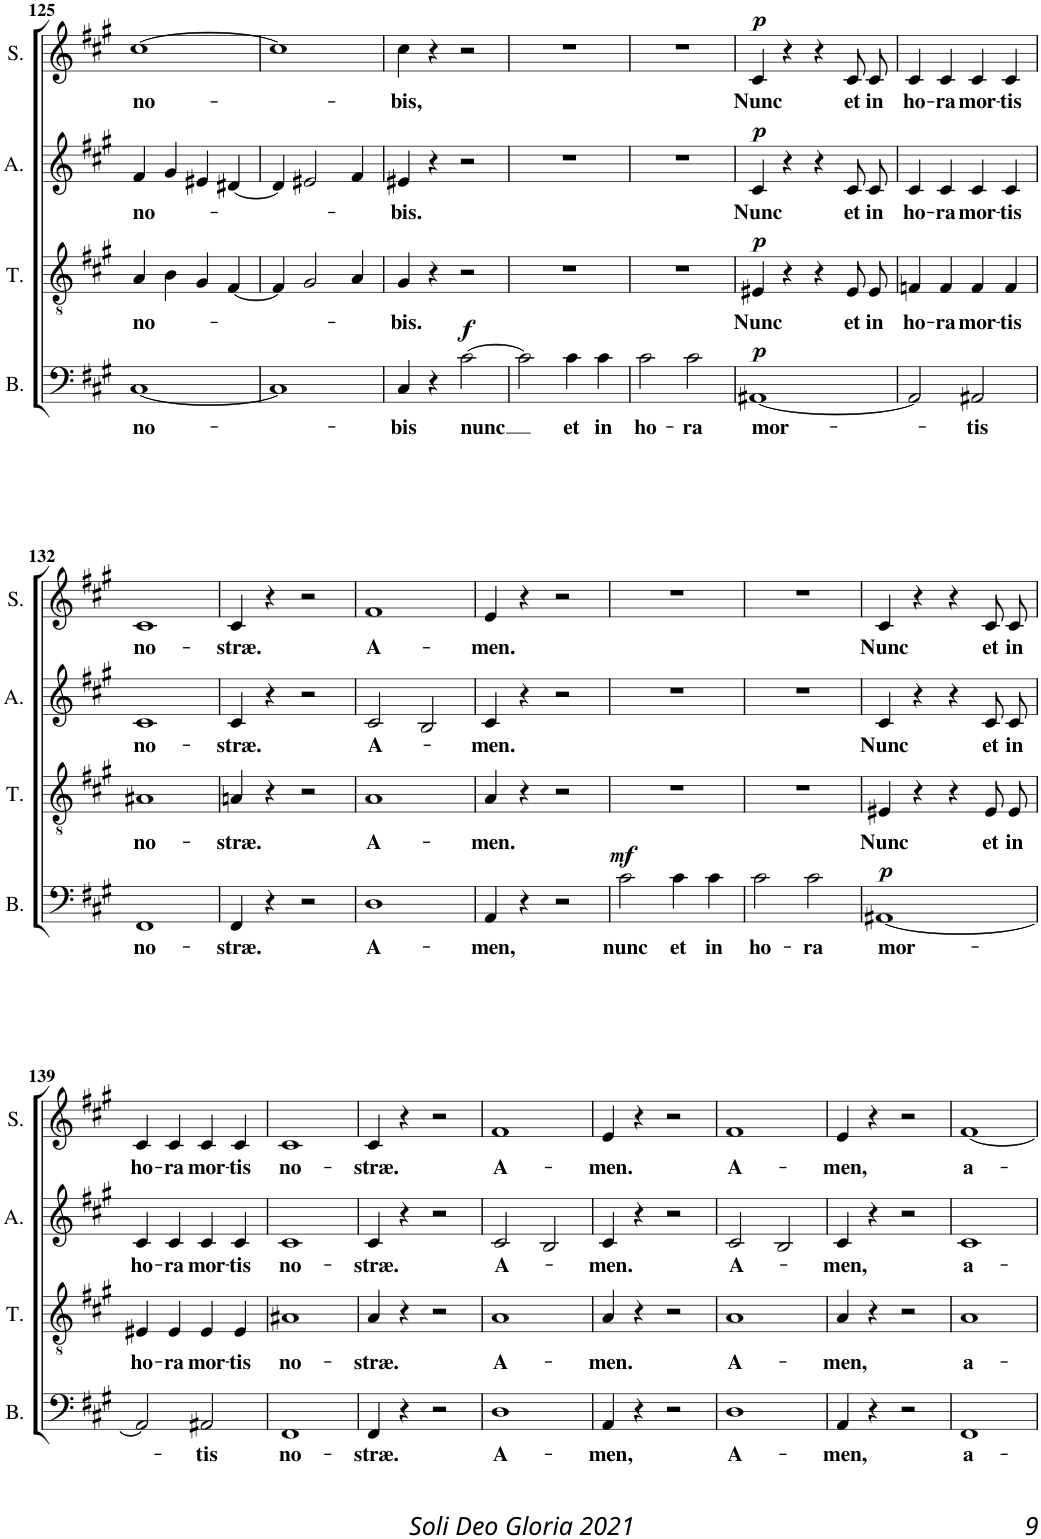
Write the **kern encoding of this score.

**kern	**text	**dynam	**kern	**text	**dynam	**kern	**text	**dynam	**kern	**text	**dynam
*part4	*part4	*part4	*part3	*part3	*part3	*part2	*part2	*part2	*part1	*part1	*part1
*staff4	*staff4	*staff4	*staff3	*staff3	*staff3	*staff2	*staff2	*staff2	*staff1	*staff1	*staff1
*I"Bass	*	*	*I"Tenor	*	*	*I"Alto	*	*	*I"Soprano	*	*
*I'B.	*	*	*I'T.	*	*	*I'A.	*	*	*I'S.	*	*
!!LO:PB:g=z
*clefF4	*	*	*clefGv2	*	*	*clefG2	*	*	*clefG2	*	*
*k[f#c#g#]	*	*	*k[f#c#g#]	*	*	*k[f#c#g#]	*	*	*k[f#c#g#]	*	*
*M2/2	*	*	*M2/2	*	*	*M2/2	*	*	*M2/2	*	*
*met(c|)	*	*	*met(c|)	*	*	*met(c|)	*	*	*met(c|)	*	*
=125	=125	=125	=125	=125	=125	=125	=125	=125	=125	=125	=125
!	!LO:LY:b	!	!	!LO:LY:b	!	!	!LO:LY:b	!	!	!LO:LY:b	!
[1C#	no-	.	4A/	no-	.	4f#/	no-	.	[1cc#	no-	.
.	.	.	4B\	.	.	4g#/	.	.	.	.	.
.	.	.	4G#/	.	.	4e#X/	.	.	.	.	.
.	.	.	[4F#/	.	.	[4d#X/	.	.	.	.	.
=126	=126	=126	=126	=126	=126	=126	=126	=126	=126	=126	=126
1C#]	.	.	4F#/]	.	.	4d#/]	.	.	1cc#]	.	.
.	.	.	2G#/	.	.	2e#X/	.	.	.	.	.
.	.	.	4A/	.	.	4f#/	.	.	.	.	.
=127	=127	=127	=127	=127	=127	=127	=127	=127	=127	=127	=127
!	!LO:LY:b	!	!	!LO:LY:b	!	!	!LO:LY:b	!	!	!LO:LY:b	!
4C#/	-bis	.	4G#/	-bis.	.	4e#X/	-bis.	.	4cc#\	-bis,	.
4r	.	.	4r	.	.	4r	.	.	4r	.	.
!	!LO:LY:b	!LO:DY:a	!	!	!	!	!	!	!	!	!
[2c#\	nunc	f	2r	.	.	2r	.	.	2r	.	.
=128	=128	=128	=128	=128	=128	=128	=128	=128	=128	=128	=128
2c#\]	.	.	1r	.	.	1r	.	.	1r	.	.
!	!LO:LY:b	!	!	!	!	!	!	!	!	!	!
4c#\	et	.	.	.	.	.	.	.	.	.	.
!	!LO:LY:b	!	!	!	!	!	!	!	!	!	!
4c#\	in	.	.	.	.	.	.	.	.	.	.
=129	=129	=129	=129	=129	=129	=129	=129	=129	=129	=129	=129
!	!LO:LY:b	!	!	!	!	!	!	!	!	!	!
2c#\	ho-	.	1r	.	.	1r	.	.	1r	.	.
!	!LO:LY:b	!	!	!	!	!	!	!	!	!	!
2c#\	-ra	.	.	.	.	.	.	.	.	.	.
=130	=130	=130	=130	=130	=130	=130	=130	=130	=130	=130	=130
!	!LO:LY:b	!LO:DY:a	!	!LO:LY:b	!LO:DY:a	!	!LO:LY:b	!LO:DY:a	!	!LO:LY:b	!LO:DY:a
[1AA#X	mor-	p	4E#X/	Nunc	p	4c#/	Nunc	p	4c#/	Nunc	p
.	.	.	4r	.	.	4r	.	.	4r	.	.
.	.	.	4r	.	.	4r	.	.	4r	.	.
!	!	!	!	!LO:LY:b	!	!	!LO:LY:b	!	!	!LO:LY:b	!
.	.	.	8E#/L	et	.	8c#/L	et	.	8c#/L	et	.
!	!	!	!	!LO:LY:b	!	!	!LO:LY:b	!	!	!LO:LY:b	!
.	.	.	8E#/J	in	.	8c#/J	in	.	8c#/J	in	.
=131	=131	=131	=131	=131	=131	=131	=131	=131	=131	=131	=131
!	!	!	!	!LO:LY:b	!	!	!LO:LY:b	!	!	!LO:LY:b	!
2AA#/]	.	.	4Fn/	ho-	.	4c#/	ho-	.	4c#/	ho-	.
!	!	!	!	!LO:LY:b	!	!	!LO:LY:b	!	!	!LO:LY:b	!
.	.	.	4F/	-ra	.	4c#/	-ra	.	4c#/	-ra	.
!	!LO:LY:b	!	!	!LO:LY:b	!	!	!LO:LY:b	!	!	!LO:LY:b	!
2AA#X/	-tis	.	4F/	mor-	.	4c#/	mor-	.	4c#/	mor-	.
!	!	!	!	!LO:LY:b	!	!	!LO:LY:b	!	!	!LO:LY:b	!
.	.	.	4F/	-tis	.	4c#/	-tis	.	4c#/	-tis	.
!!LO:LB:g=z
=132	=132	=132	=132	=132	=132	=132	=132	=132	=132	=132	=132
!	!LO:LY:b	!	!	!LO:LY:b	!	!	!LO:LY:b	!	!	!LO:LY:b	!
1FF#	no-	.	1A#X	no-	.	1c#	no-	.	1c#	no-	.
=133	=133	=133	=133	=133	=133	=133	=133	=133	=133	=133	=133
!	!LO:LY:b	!	!	!LO:LY:b	!	!	!LO:LY:b	!	!	!LO:LY:b	!
4FF#/	-stræ.	.	4An/	-stræ.	.	4c#/	-stræ.	.	4c#/	-stræ.	.
4r	.	.	4r	.	.	4r	.	.	4r	.	.
2r	.	.	2r	.	.	2r	.	.	2r	.	.
=134	=134	=134	=134	=134	=134	=134	=134	=134	=134	=134	=134
!	!LO:LY:b	!	!	!LO:LY:b	!	!	!LO:LY:b	!	!	!LO:LY:b	!
1D	A-	.	1A	A-	.	2c#/	A-	.	1f#	A-	.
.	.	.	.	.	.	2B/	.	.	.	.	.
=135	=135	=135	=135	=135	=135	=135	=135	=135	=135	=135	=135
!	!LO:LY:b	!	!	!LO:LY:b	!	!	!LO:LY:b	!	!	!LO:LY:b	!
4AA/	-men,	.	4A/	-men.	.	4c#/	-men.	.	4e/	-men.	.
4r	.	.	4r	.	.	4r	.	.	4r	.	.
2r	.	.	2r	.	.	2r	.	.	2r	.	.
=136	=136	=136	=136	=136	=136	=136	=136	=136	=136	=136	=136
!	!LO:LY:b	!LO:DY:a	!	!	!	!	!	!	!	!	!
2c#\	nunc	mf	1r	.	.	1r	.	.	1r	.	.
!	!LO:LY:b	!	!	!	!	!	!	!	!	!	!
4c#\	et	.	.	.	.	.	.	.	.	.	.
!	!LO:LY:b	!	!	!	!	!	!	!	!	!	!
4c#\	in	.	.	.	.	.	.	.	.	.	.
=137	=137	=137	=137	=137	=137	=137	=137	=137	=137	=137	=137
!	!LO:LY:b	!	!	!	!	!	!	!	!	!	!
2c#\	ho-	.	1r	.	.	1r	.	.	1r	.	.
!	!LO:LY:b	!	!	!	!	!	!	!	!	!	!
2c#\	-ra	.	.	.	.	.	.	.	.	.	.
=138	=138	=138	=138	=138	=138	=138	=138	=138	=138	=138	=138
!	!LO:LY:b	!LO:DY:a	!	!LO:LY:b	!	!	!LO:LY:b	!	!	!LO:LY:b	!
[1AA#X	mor-	p	4E#X/	Nunc	.	4c#/	Nunc	.	4c#/	Nunc	.
.	.	.	4r	.	.	4r	.	.	4r	.	.
.	.	.	4r	.	.	4r	.	.	4r	.	.
!	!	!	!	!LO:LY:b	!	!	!LO:LY:b	!	!	!LO:LY:b	!
.	.	.	8E#/L	et	.	8c#/L	et	.	8c#/L	et	.
!	!	!	!	!LO:LY:b	!	!	!LO:LY:b	!	!	!LO:LY:b	!
.	.	.	8E#/J	in	.	8c#/J	in	.	8c#/J	in	.
!!LO:LB:g=z
=139	=139	=139	=139	=139	=139	=139	=139	=139	=139	=139	=139
!	!	!	!	!LO:LY:b	!	!	!LO:LY:b	!	!	!LO:LY:b	!
2AA#/]	.	.	4E#X/	ho-	.	4c#/	ho-	.	4c#/	ho-	.
!	!	!	!	!LO:LY:b	!	!	!LO:LY:b	!	!	!LO:LY:b	!
.	.	.	4E#/	-ra	.	4c#/	-ra	.	4c#/	-ra	.
!	!LO:LY:b	!	!	!LO:LY:b	!	!	!LO:LY:b	!	!	!LO:LY:b	!
2AA#X/	-tis	.	4E#/	mor-	.	4c#/	mor-	.	4c#/	mor-	.
!	!	!	!	!LO:LY:b	!	!	!LO:LY:b	!	!	!LO:LY:b	!
.	.	.	4E#/	-tis	.	4c#/	-tis	.	4c#/	-tis	.
=140	=140	=140	=140	=140	=140	=140	=140	=140	=140	=140	=140
!	!LO:LY:b	!	!	!LO:LY:b	!	!	!LO:LY:b	!	!	!LO:LY:b	!
1FF#	no-	.	1A#X	no-	.	1c#	no-	.	1c#	no-	.
=141	=141	=141	=141	=141	=141	=141	=141	=141	=141	=141	=141
!	!LO:LY:b	!	!	!LO:LY:b	!	!	!LO:LY:b	!	!	!LO:LY:b	!
4FF#/	-stræ.	.	4A/	-stræ.	.	4c#/	-stræ.	.	4c#/	-stræ.	.
4r	.	.	4r	.	.	4r	.	.	4r	.	.
2r	.	.	2r	.	.	2r	.	.	2r	.	.
=142	=142	=142	=142	=142	=142	=142	=142	=142	=142	=142	=142
!	!LO:LY:b	!	!	!LO:LY:b	!	!	!LO:LY:b	!	!	!LO:LY:b	!
1D	A-	.	1A	A-	.	2c#/	A-	.	1f#	A-	.
.	.	.	.	.	.	2B/	.	.	.	.	.
=143	=143	=143	=143	=143	=143	=143	=143	=143	=143	=143	=143
!	!LO:LY:b	!	!	!LO:LY:b	!	!	!LO:LY:b	!	!	!LO:LY:b	!
4AA/	-men,	.	4A/	-men.	.	4c#/	-men.	.	4e/	-men.	.
4r	.	.	4r	.	.	4r	.	.	4r	.	.
2r	.	.	2r	.	.	2r	.	.	2r	.	.
=144	=144	=144	=144	=144	=144	=144	=144	=144	=144	=144	=144
!	!LO:LY:b	!	!	!LO:LY:b	!	!	!LO:LY:b	!	!	!LO:LY:b	!
1D	A-	.	1A	A-	.	2c#/	A-	.	1f#	A-	.
.	.	.	.	.	.	2B/	.	.	.	.	.
=145	=145	=145	=145	=145	=145	=145	=145	=145	=145	=145	=145
!	!LO:LY:b	!	!	!LO:LY:b	!	!	!LO:LY:b	!	!	!LO:LY:b	!
4AA/	-men,	.	4A/	-men,	.	4c#/	-men,	.	4e/	-men,	.
4r	.	.	4r	.	.	4r	.	.	4r	.	.
2r	.	.	2r	.	.	2r	.	.	2r	.	.
=146	=146	=146	=146	=146	=146	=146	=146	=146	=146	=146	=146
!	!LO:LY:b	!	!	!LO:LY:b	!	!	!LO:LY:b	!	!	!LO:LY:b	!
1FF#	a-	.	1A	a-	.	1c#	a-	.	[1f#	a-	.
=	=	=	=	=	=	=	=	=	=	=	=
*-	*-	*-	*-	*-	*-	*-	*-	*-	*-	*-	*-
